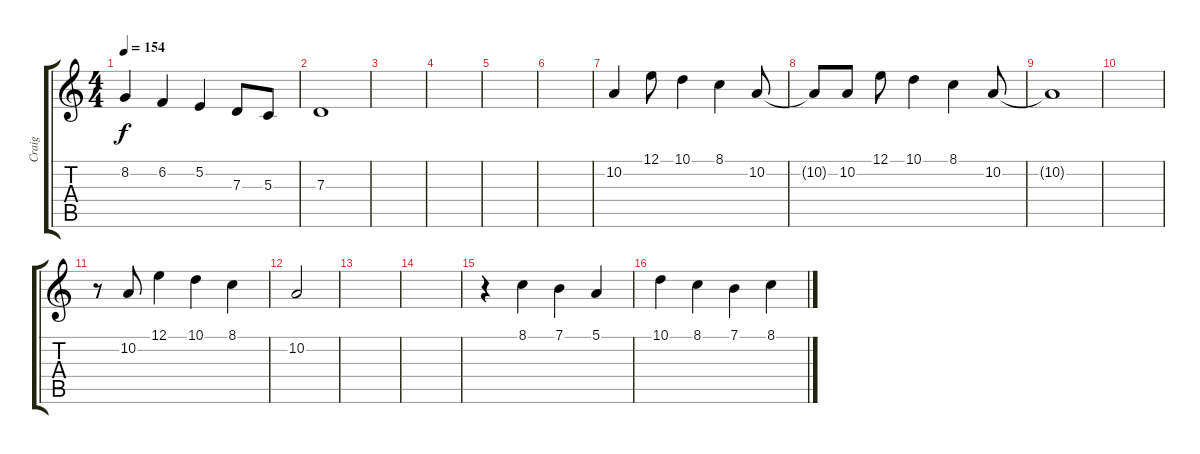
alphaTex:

\track ("Craig " "Craig ") {instrument altosax}
\staff {score tabs}
\tuning (E4 B3 G3 D3 A2 E2) {hide}
\ts (4 4)
\tempo 154
\clef g2
\ks c
8.2.4{dy f} 6.2.4 5.2.4 7.3.8 5.3.8 |
7.3.1 |
|
|
|
|
10.2.4 12.1.8 10.1.4 8.1.4 10.2.8 |
10.2{t}.8 10.2.8 12.1.8 10.1.4 8.1.4 10.2.8 |
10.2{t}.1 |
|
r.8 10.2.8 12.1.4 10.1.4 8.1.4 |
10.2.2 |
|
|
r.4 8.1.4 7.1.4 5.1.4 |
10.1.4 8.1.4 7.1.4 8.1.4
